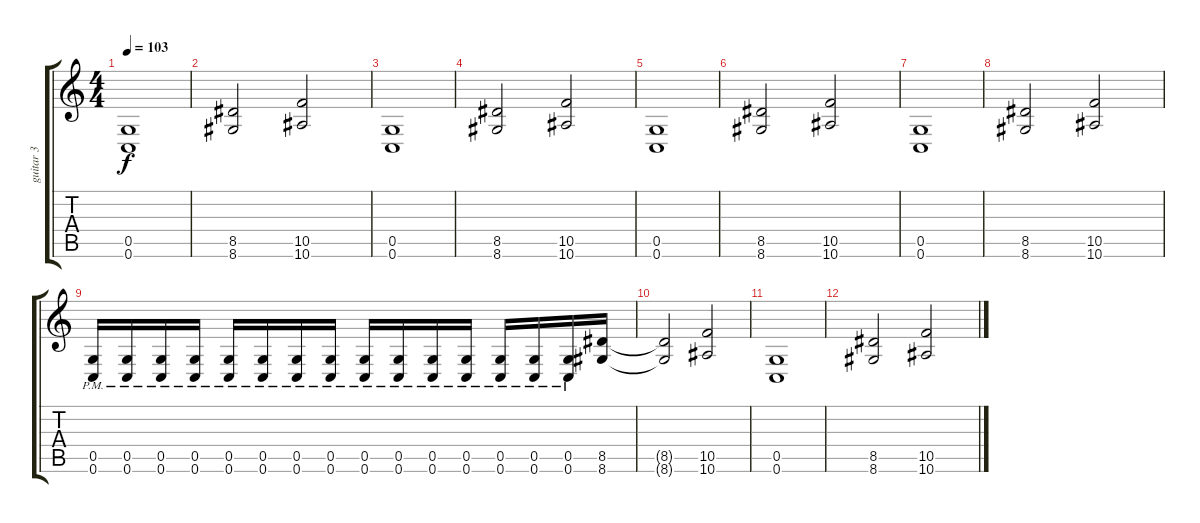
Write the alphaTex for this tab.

\track ("guitar 3" "guitar 3") {instrument distortionguitar}
\staff {score tabs}
\tuning (D4 A3 F3 C3 G2 C2) {hide}
\ts (4 4)
\tempo 103
\clef g2
\ks c
(0.5 0.6).1{dy f} |
(8.5 8.6).2 (10.5 10.6).2 |
(0.5 0.6).1 |
(8.5 8.6).2 (10.5 10.6).2 |
(0.5 0.6).1 |
(8.5 8.6).2 (10.5 10.6).2 |
(0.5 0.6).1 |
(8.5 8.6).2 (10.5 10.6).2 |
(0.5{pm} 0.6{pm}).16 (0.5{pm} 0.6{pm}).16 (0.5{pm} 0.6{pm}).16 (0.5{pm} 0.6{pm}).16 (0.5{pm} 0.6{pm}).16 (0.5{pm} 0.6{pm}).16 (0.5{pm} 0.6{pm}).16 (0.5{pm} 0.6{pm}).16 (0.5{pm} 0.6{pm}).16 (0.5{pm} 0.6{pm}).16 (0.5{pm} 0.6{pm}).16 (0.5{pm} 0.6{pm}).16 (0.5{pm} 0.6{pm}).16 (0.5{pm} 0.6{pm}).16 (0.5{pm} 0.6{pm}).16 (8.5 8.6).16 |
(8.5{t} 8.6{t}).2 (10.5 10.6).2 |
(0.5 0.6).1 |
(8.5 8.6).2 (10.5 10.6).2
